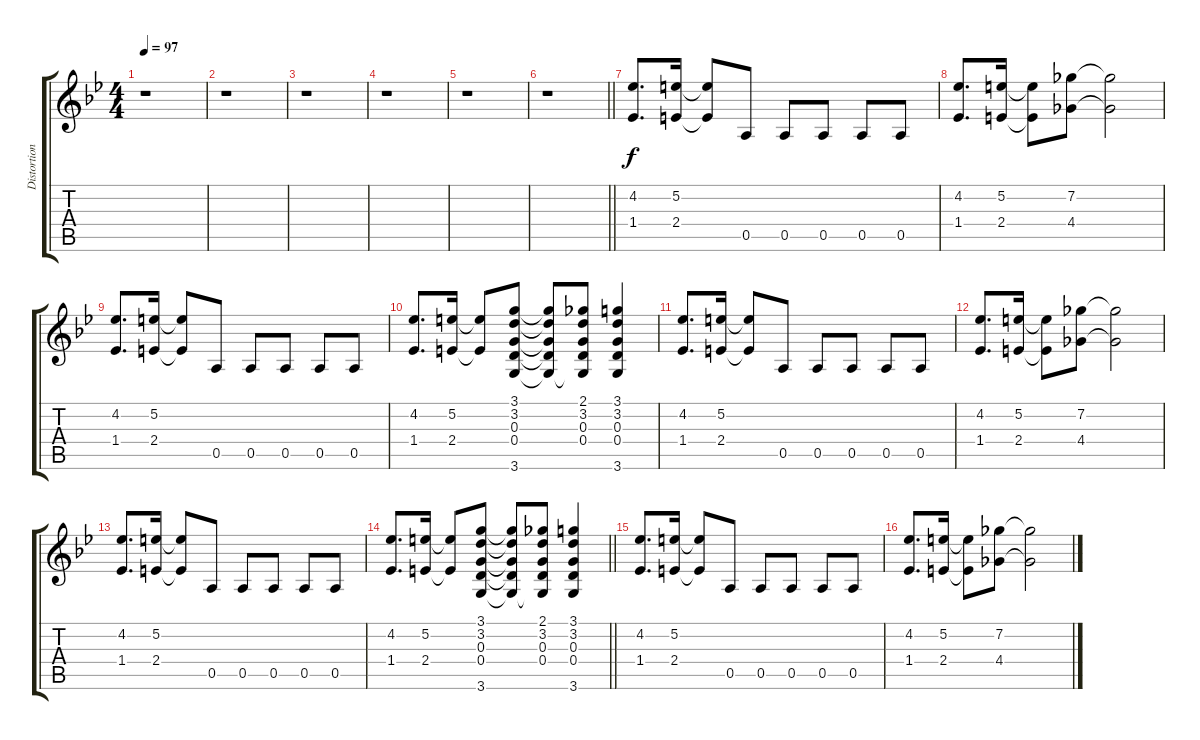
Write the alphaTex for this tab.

\track ("Distortion" "Distortion") {instrument distortionguitar}
\staff {score tabs}
\tuning (E4 B3 G3 D3 A2 E2) {hide}
\ts (4 4)
\tempo 97
\clef g2
\ks bb
r.1{dy f instrument distortionguitar} |
r.1 |
r.1 |
r.1 |
r.1 |
\barLineRight lightlight
r.1 |
(4.2 1.4).8{d} (5.2 2.4).16 (5.2{t} 2.4{t}).8 0.5.8 0.5.8 0.5.8 0.5.8 0.5.8 |
(4.2 1.4).8{d} (5.2 2.4).16 (5.2{t} 2.4{t}).8 (7.2 4.4).8 (7.2{t} 4.4{t}).2 |
(4.2 1.4).8{d} (5.2 2.4).16 (5.2{t} 2.4{t}).8 0.5.8 0.5.8 0.5.8 0.5.8 0.5.8 |
(4.2 1.4).8{d} (5.2 2.4).16 (5.2{t} 2.4{t}).8 (3.1 3.2 0.3 0.4 3.6).8 (3.1{t} 3.2{t} 0.3{t} 0.4{t} 3.6{t}).8 (2.1 3.2 0.3 0.4 3.6{t}).8 (3.1 3.2 0.3 0.4 3.6).4 |
(4.2 1.4).8{d} (5.2 2.4).16 (5.2{t} 2.4{t}).8 0.5.8 0.5.8 0.5.8 0.5.8 0.5.8 |
(4.2 1.4).8{d} (5.2 2.4).16 (5.2{t} 2.4{t}).8 (7.2 4.4).8 (7.2{t} 4.4{t}).2 |
(4.2 1.4).8{d} (5.2 2.4).16 (5.2{t} 2.4{t}).8 0.5.8 0.5.8 0.5.8 0.5.8 0.5.8 |
\barLineRight lightlight
(4.2 1.4).8{d} (5.2 2.4).16 (5.2{t} 2.4{t}).8 (3.1 3.2 0.3 0.4 3.6).8 (3.1{t} 3.2{t} 0.3{t} 0.4{t} 3.6{t}).8 (2.1 3.2 0.3 0.4 3.6{t}).8 (3.1 3.2 0.3 0.4 3.6).4 |
\section ("" " ")
(4.2 1.4).8{d} (5.2 2.4).16 (5.2{t} 2.4{t}).8 0.5.8 0.5.8 0.5.8 0.5.8 0.5.8 |
(4.2 1.4).8{d} (5.2 2.4).16 (5.2{t} 2.4{t}).8 (7.2 4.4).8 (7.2{t} 4.4{t}).2
